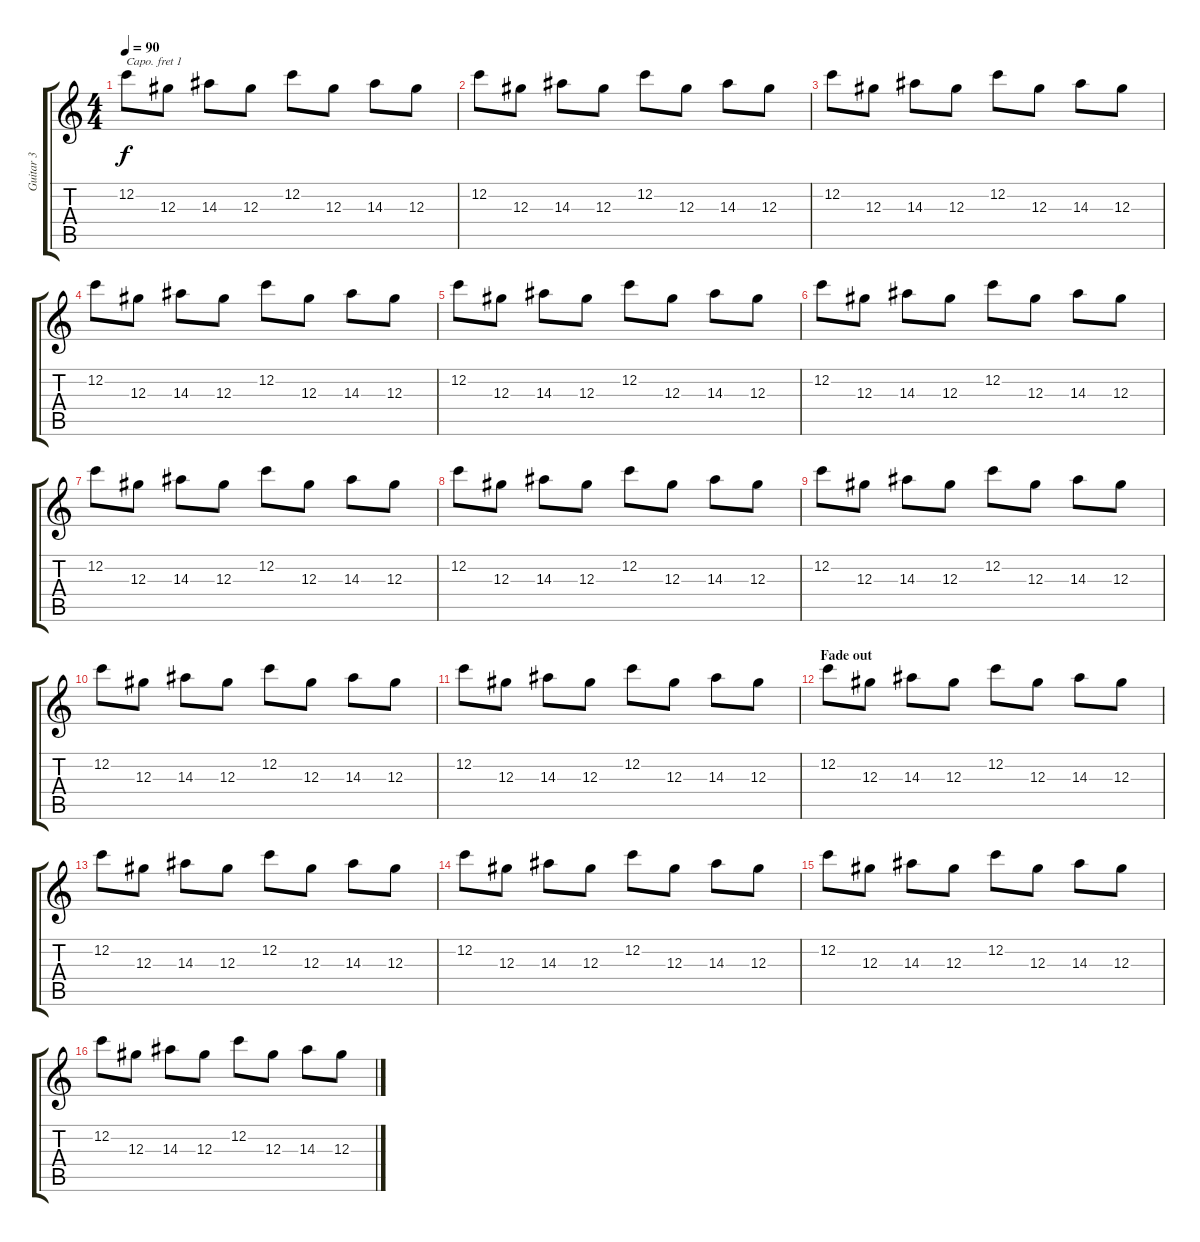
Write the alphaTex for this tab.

\track ("Guitar 3" "Guitar 3") {instrument acousticguitarsteel}
\staff {score tabs}
\capo 1
\tuning (E4 B3 G3 D3 A2 E2) {hide}
\ts (4 4)
\tempo 90
\clef g2
\ks c
12.2.8{dy f} 12.3.8 14.3.8 12.3.8 12.2.8 12.3.8 14.3.8 12.3.8 |
12.2.8 12.3.8 14.3.8 12.3.8 12.2.8 12.3.8 14.3.8 12.3.8 |
12.2.8 12.3.8 14.3.8 12.3.8 12.2.8 12.3.8 14.3.8 12.3.8 |
12.2.8 12.3.8 14.3.8 12.3.8 12.2.8 12.3.8 14.3.8 12.3.8 |
12.2.8 12.3.8 14.3.8 12.3.8 12.2.8 12.3.8 14.3.8 12.3.8 |
12.2.8 12.3.8 14.3.8 12.3.8 12.2.8 12.3.8 14.3.8 12.3.8 |
12.2.8 12.3.8 14.3.8 12.3.8 12.2.8 12.3.8 14.3.8 12.3.8 |
12.2.8 12.3.8 14.3.8 12.3.8 12.2.8 12.3.8 14.3.8 12.3.8 |
12.2.8 12.3.8 14.3.8 12.3.8 12.2.8 12.3.8 14.3.8 12.3.8 |
12.2.8 12.3.8 14.3.8 12.3.8 12.2.8 12.3.8 14.3.8 12.3.8 |
12.2.8 12.3.8 14.3.8 12.3.8 12.2.8 12.3.8 14.3.8 12.3.8 |
\section ("" "Fade out")
12.2.8 12.3.8 14.3.8 12.3.8 12.2.8 12.3.8 14.3.8 12.3.8 |
12.2.8 12.3.8 14.3.8 12.3.8 12.2.8 12.3.8 14.3.8 12.3.8 |
12.2.8 12.3.8 14.3.8 12.3.8 12.2.8 12.3.8 14.3.8 12.3.8 |
12.2.8 12.3.8 14.3.8 12.3.8 12.2.8 12.3.8 14.3.8 12.3.8 |
12.2.8 12.3.8 14.3.8 12.3.8 12.2.8 12.3.8 14.3.8 12.3.8
